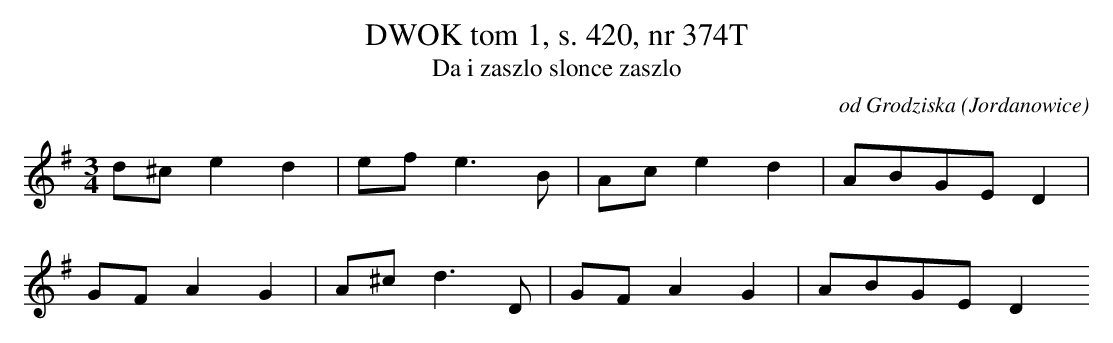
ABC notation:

X:1
T: DWOK tom 1, s. 420, nr 374T
T: Da i zaszlo slonce zaszlo
O: od Grodziska (Jordanowice)
M: 3/4
L: 1/8
K: G
d^ce2d2 | efe3B | Ace2d2 | ABGED2 |
GFA2G2 | A^cd3D | GFA2G2 | ABGED2
